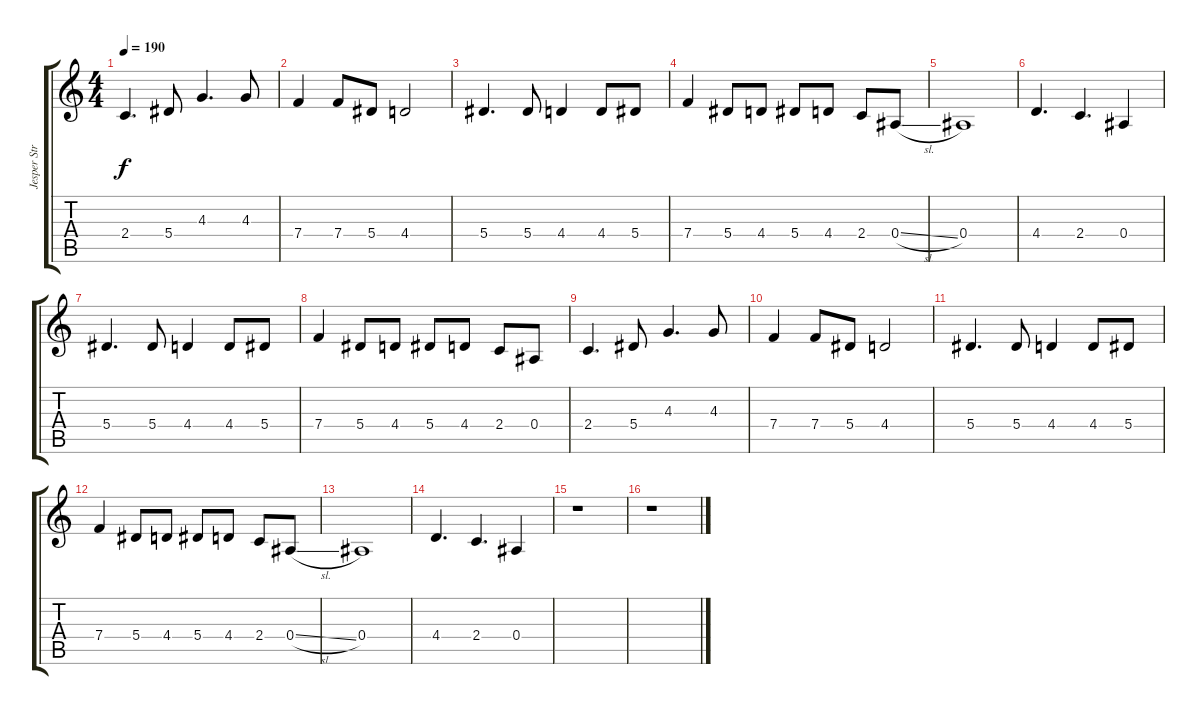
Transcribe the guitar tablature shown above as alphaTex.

\track ("Jesper Strömblad" "Jesper Str") {instrument distortionguitar}
\staff {score tabs}
\tuning (C4 G3 Eb3 Bb2 F2 C2) {hide}
\ts (4 4)
\tempo 190
\clef g2
\ks c
2.4.4{d dy f} 5.4.8 4.3.4{d} 4.3.8 |
7.4.4 7.4.8 5.4.8 4.4.2 |
5.4.4{d} 5.4.8 4.4.4 4.4.8 5.4.8 |
7.4.4 5.4.8 4.4.8 5.4.8 4.4.8 2.4.8 0.4{sl}.8 |
0.4.1 |
4.4.4{d} 2.4.4{d} 0.4.4 |
5.4.4{d} 5.4.8 4.4.4 4.4.8 5.4.8 |
7.4.4 5.4.8 4.4.8 5.4.8 4.4.8 2.4.8 0.4.8 |
2.4.4{d} 5.4.8 4.3.4{d} 4.3.8 |
7.4.4 7.4.8 5.4.8 4.4.2 |
5.4.4{d} 5.4.8 4.4.4 4.4.8 5.4.8 |
7.4.4 5.4.8 4.4.8 5.4.8 4.4.8 2.4.8 0.4{sl}.8 |
0.4.1 |
4.4.4{d} 2.4.4{d} 0.4.4 |
r.1 |
r.1
